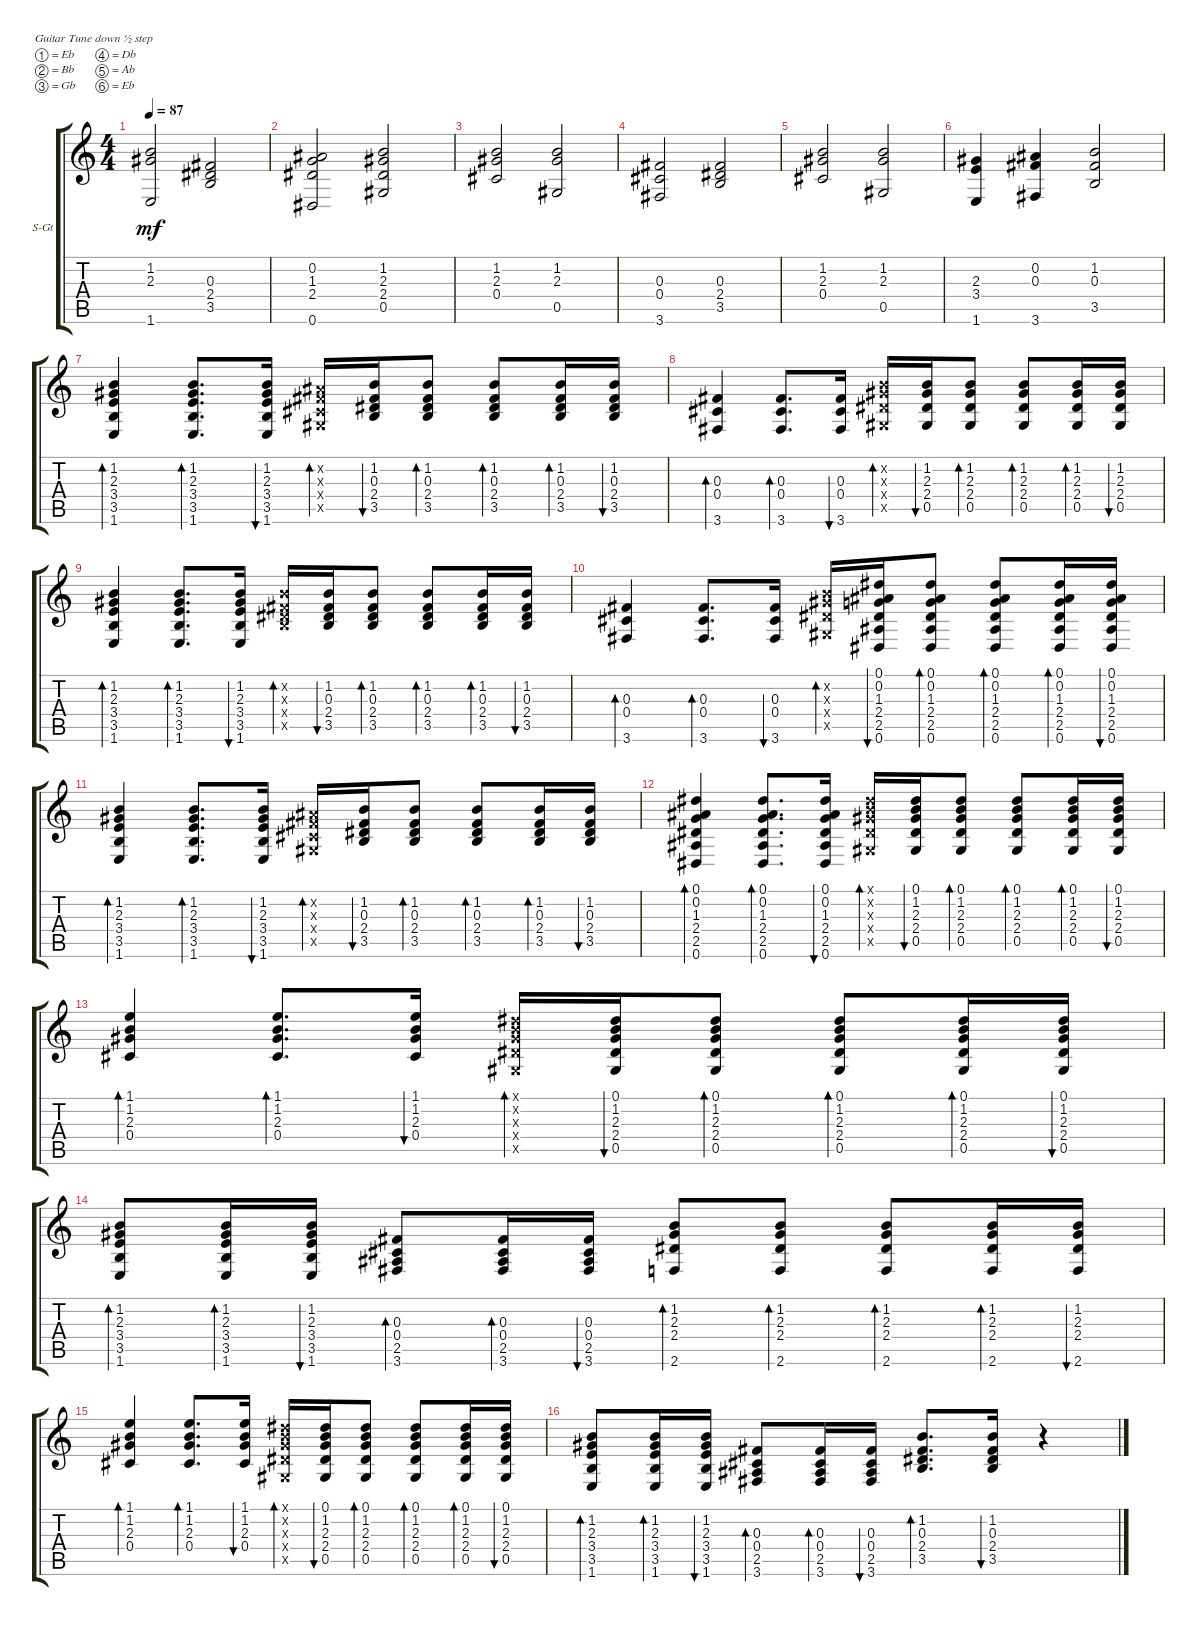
\defaultSystemsLayout 4
\bracketExtendMode groupsimilarinstruments
\firstSystemTrackNameOrientation horizontal
\otherSystemsTrackNameOrientation horizontal
\track ("Chord" "S-Gt") {instrument acousticguitarsteel}
\staff {score tabs}
\tuning (Eb4 Bb3 Gb3 Db3 Ab2 Eb2)
\ts (4 4)
\tempo 87
\clef g2
\ks c
(1.6 2.3 1.2).2{dy mf} (3.5 2.4 0.3).2 |
(1.3 0.6 0.2 2.4).2 (0.5 2.4 2.3 1.2).2 |
(0.4 2.3 1.2).2 (0.5 2.3 1.2).2 |
(3.6 0.4 0.3).2 (3.5 2.4 0.3).2 |
(0.4 2.3 1.2).2 (0.5 2.3 1.2).2 |
(1.6 2.3 3.4).4 (3.6 0.3 0.2).4 (3.5 0.3 1.2).2 |
(1.6 3.5 3.4 2.3 1.2).4{bd 30} (1.6 3.5 3.4 2.3 1.2).8{d bd 30} (1.6 3.5 3.4 2.3 1.2).16{bu 30} (0.2{x} 0.3{x} 0.4{x} 0.5{x}).16{bd 30} (3.5 2.4 0.3 1.2).16{bu 30} (3.5 2.4 0.3 1.2).8{bd 30} (3.5 2.4 0.3 1.2).8{bd 30} (3.5 2.4 0.3 1.2).16{bd 30} (3.5 2.4 0.3 1.2).16{bu 30} |
(3.6 0.4 0.3).4{bd 30} (3.6 0.4 0.3).8{d bd 30} (3.6 0.4 0.3).16{bu 30} (0.5{x} 2.4{x} 2.3{x} 1.2{x}).16{bd 30} (0.5 2.4 2.3 1.2).16{bu 30} (0.5 2.4 2.3 1.2).8{bd 30} (0.5 2.4 2.3 1.2).8{bd 30} (0.5 2.4 2.3 1.2).16{bd 30} (0.5 2.4 2.3 1.2).16{bu 30} |
(1.6 3.5 3.4 2.3 1.2).4{bd 30} (1.6 3.5 3.4 2.3 1.2).8{d bd 30} (1.6 3.5 3.4 2.3 1.2).16{bu 30} (3.5{x} 2.4{x} 0.3{x} 1.2{x}).16{bd 30} (3.5 2.4 0.3 1.2).16{bu 30} (3.5 2.4 0.3 1.2).8{bd 30} (3.5 2.4 0.3 1.2).8{bd 30} (3.5 2.4 0.3 1.2).16{bd 30} (3.5 2.4 0.3 1.2).16{bu 30} |
(3.6 0.4 0.3).4{bd 30} (3.6 0.4 0.3).8{d bd 30} (3.6 0.4 0.3).16{bu 30} (0.5{x} 2.4{x} 2.3{x} 1.2{x}).16{bd 30} (0.6 2.5 2.4 1.3 0.2 0.1).16{bu 30} (0.6 2.5 2.4 1.3 0.2 0.1).8{bd 30} (0.6 2.5 2.4 1.3 0.2 0.1).8{bd 30} (0.6 2.5 2.4 1.3 0.2 0.1).16{bd 30} (0.6 2.5 2.4 1.3 0.2 0.1).16{bu 30} |
(1.6 3.5 3.4 2.3 1.2).4{bd 30} (1.6 3.5 3.4 2.3 1.2).8{d bd 30} (1.6 3.5 3.4 2.3 1.2).16{bu 30} (0.2{x} 0.3{x} 0.4{x} 0.5{x}).16{bd 30} (3.5 2.4 0.3 1.2).16{bu 30} (3.5 2.4 0.3 1.2).8{bd 30} (3.5 2.4 0.3 1.2).8{bd 30} (3.5 2.4 0.3 1.2).16{bd 30} (3.5 2.4 0.3 1.2).16{bu 30} |
(0.6 2.5 2.4 1.3 0.2 0.1).4{bd 30} (0.6 2.5 2.4 1.3 0.2 0.1).8{d bd 30} (0.6 2.5 2.4 1.3 0.2 0.1).16{bu 30} (0.5{x} 2.4{x} 2.3{x} 1.2{x} 0.1{x}).16{bd 30} (0.5 2.4 2.3 1.2 0.1).16{bu 30} (0.5 2.4 2.3 1.2 0.1).8{bd 30} (0.5 2.4 2.3 1.2 0.1).8{bd 30} (0.5 2.4 2.3 1.2 0.1).16{bd 30} (0.5 2.4 2.3 1.2 0.1).16{bu 30} |
(0.4 2.3 1.2 1.1).4{bd 30} (0.4 2.3 1.2 1.1).8{d bd 30} (0.4 2.3 1.2 1.1).16{bu 30} (0.5{x} 2.4{x} 2.3{x} 1.2{x} 0.1{x}).16{bd 30} (0.5 2.4 2.3 1.2 0.1).16{bu 30} (0.5 2.4 2.3 1.2 0.1).8{bd 30} (0.5 2.4 2.3 1.2 0.1).8{bd 30} (0.5 2.4 2.3 1.2 0.1).16{bd 30} (0.5 2.4 2.3 1.2 0.1).16{bu 30} |
(1.6 3.5 3.4 2.3 1.2).8{bd 30} (1.6 3.5 3.4 2.3 1.2).16{bd 30} (1.6 3.5 3.4 2.3 1.2).16{bu 30} (3.6 0.4 0.3 2.5).8{bd 30} (3.6 0.4 0.3 2.5).16{bd 30} (3.6 0.4 0.3 2.5).16{bu 30} (2.6 2.4 2.3 1.2).8{bd 30} (2.6 2.4 2.3 1.2).8{bd 30} (2.6 2.4 2.3 1.2).8{bd 30} (2.6 2.4 2.3 1.2).16{bd 30} (2.6 2.4 2.3 1.2).16{bu 30} |
(0.4 2.3 1.2 1.1).4{bd 30} (0.4 2.3 1.2 1.1).8{d bd 30} (0.4 2.3 1.2 1.1).16{bu 30} (0.5{x} 2.4{x} 2.3{x} 1.2{x} 0.1{x}).16{bd 30} (0.5 2.4 2.3 1.2 0.1).16{bu 30} (0.5 2.4 2.3 1.2 0.1).8{bd 30} (0.5 2.4 2.3 1.2 0.1).8{bd 30} (0.5 2.4 2.3 1.2 0.1).16{bd 30} (0.5 2.4 2.3 1.2 0.1).16{bu 30} |
(1.6 3.5 3.4 2.3 1.2).8{bd 30} (1.6 3.5 3.4 2.3 1.2).16{bd 30} (1.6 3.5 3.4 2.3 1.2).16{bu 30} (3.6 0.4 0.3 2.5).8{bd 30} (3.6 0.4 0.3 2.5).16{bd 30} (3.6 0.4 0.3 2.5).16{bu 30} (3.5 2.4 0.3 1.2).8{d bd 30} (3.5 2.4 0.3 1.2).16{bu 30} r.4
